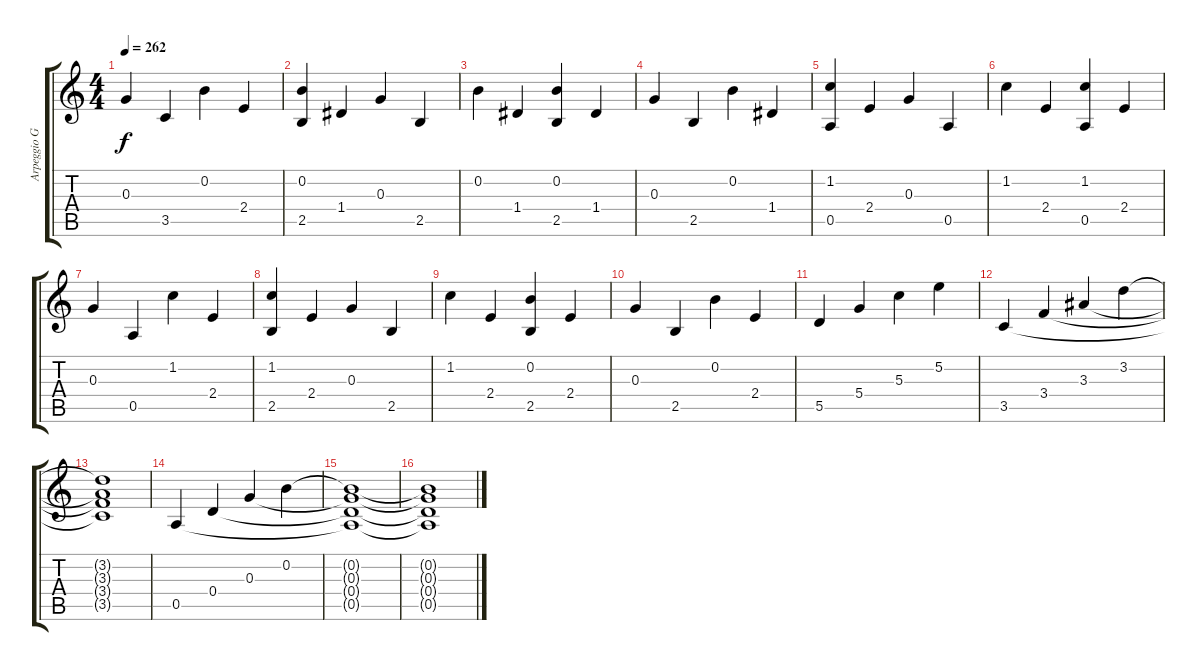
\track ("Arpeggio Guitar" "Arpeggio G") {instrument acousticguitarsteel}
\staff {score tabs}
\tuning (E4 B3 G3 D3 A2 E2) {hide}
\ts (4 4)
\tempo 262
\clef g2
\ks c
0.3.4{dy f} 3.5.4 0.2.4 2.4.4 |
(0.2 2.5).4 1.4.4 0.3.4 2.5.4 |
0.2.4 1.4.4 (0.2 2.5).4 1.4.4 |
0.3.4 2.5.4 0.2.4 1.4.4 |
(1.2 0.5).4 2.4.4 0.3.4 0.5.4 |
1.2.4 2.4.4 (1.2 0.5).4 2.4.4 |
0.3.4 0.5.4 1.2.4 2.4.4 |
(1.2 2.5).4 2.4.4 0.3.4 2.5.4 |
1.2.4 2.4.4 (0.2 2.5).4 2.4.4 |
0.3.4 2.5.4 0.2.4 2.4.4 |
5.5.4 5.4.4 5.3.4 5.2.4 |
3.5.4 3.4.4 3.3.4 3.2.4 |
(3.2{t} 3.3{t} 3.4{t} 3.5{t}).1 |
0.5.4 0.4.4 0.3.4 0.2.4 |
(0.2{t} 0.3{t} 0.4{t} 0.5{t}).1 |
(0.2{t} 0.3{t} 0.4{t} 0.5{t}).1
